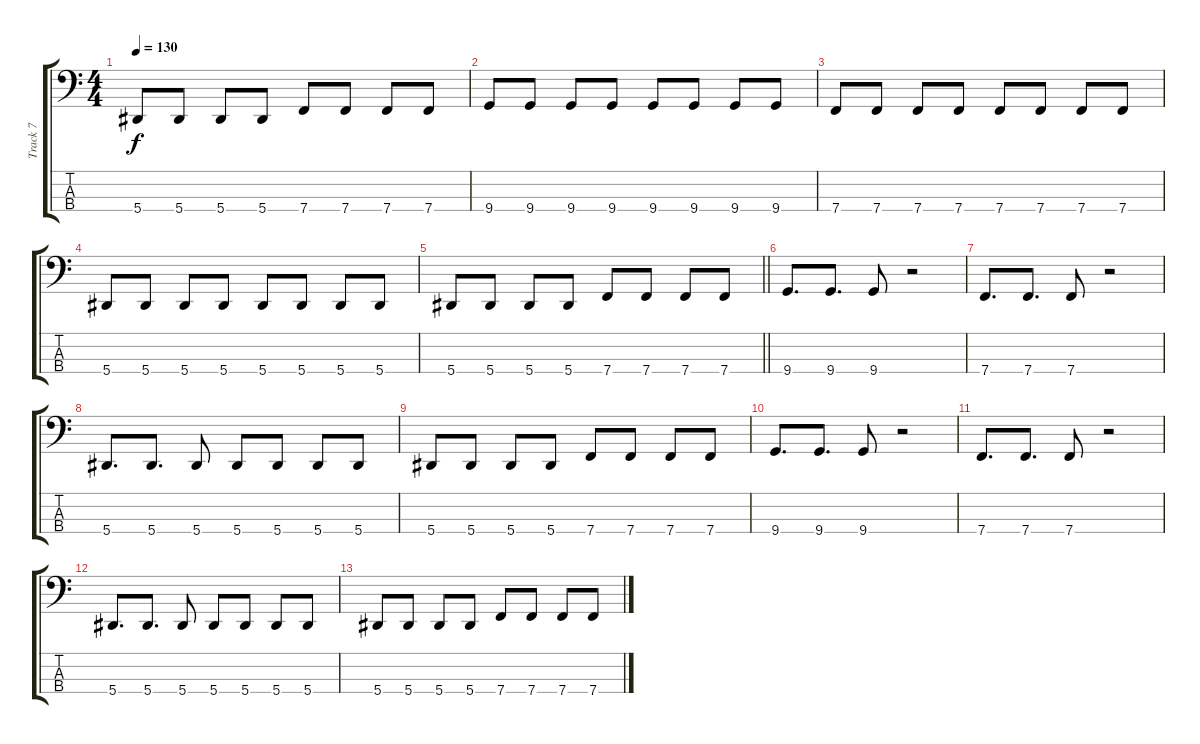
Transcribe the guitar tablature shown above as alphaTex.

\track ("Track 7" "Track 7") {instrument electricbassfinger}
\staff {score tabs}
\tuning (Eb2 Bb1 F1 Bb0) {hide}
\ts (4 4)
\tempo 130
\clef f4
\ks c
5.4.8{dy f} 5.4.8 5.4.8 5.4.8 7.4.8 7.4.8 7.4.8 7.4.8 |
9.4.8 9.4.8 9.4.8 9.4.8 9.4.8 9.4.8 9.4.8 9.4.8 |
7.4.8 7.4.8 7.4.8 7.4.8 7.4.8 7.4.8 7.4.8 7.4.8 |
5.4.8 5.4.8 5.4.8 5.4.8 5.4.8 5.4.8 5.4.8 5.4.8 |
\barLineRight lightlight
5.4.8 5.4.8 5.4.8 5.4.8 7.4.8 7.4.8 7.4.8 7.4.8 |
\section ("" "")
9.4.8{d} 9.4.8{d} 9.4.8 r.2 |
7.4.8{d} 7.4.8{d} 7.4.8 r.2 |
5.4.8{d} 5.4.8{d} 5.4.8 5.4.8 5.4.8 5.4.8 5.4.8 |
5.4.8 5.4.8 5.4.8 5.4.8 7.4.8 7.4.8 7.4.8 7.4.8 |
9.4.8{d} 9.4.8{d} 9.4.8 r.2 |
7.4.8{d} 7.4.8{d} 7.4.8 r.2 |
5.4.8{d} 5.4.8{d} 5.4.8 5.4.8 5.4.8 5.4.8 5.4.8 |
5.4.8 5.4.8 5.4.8 5.4.8 7.4.8 7.4.8 7.4.8 7.4.8
